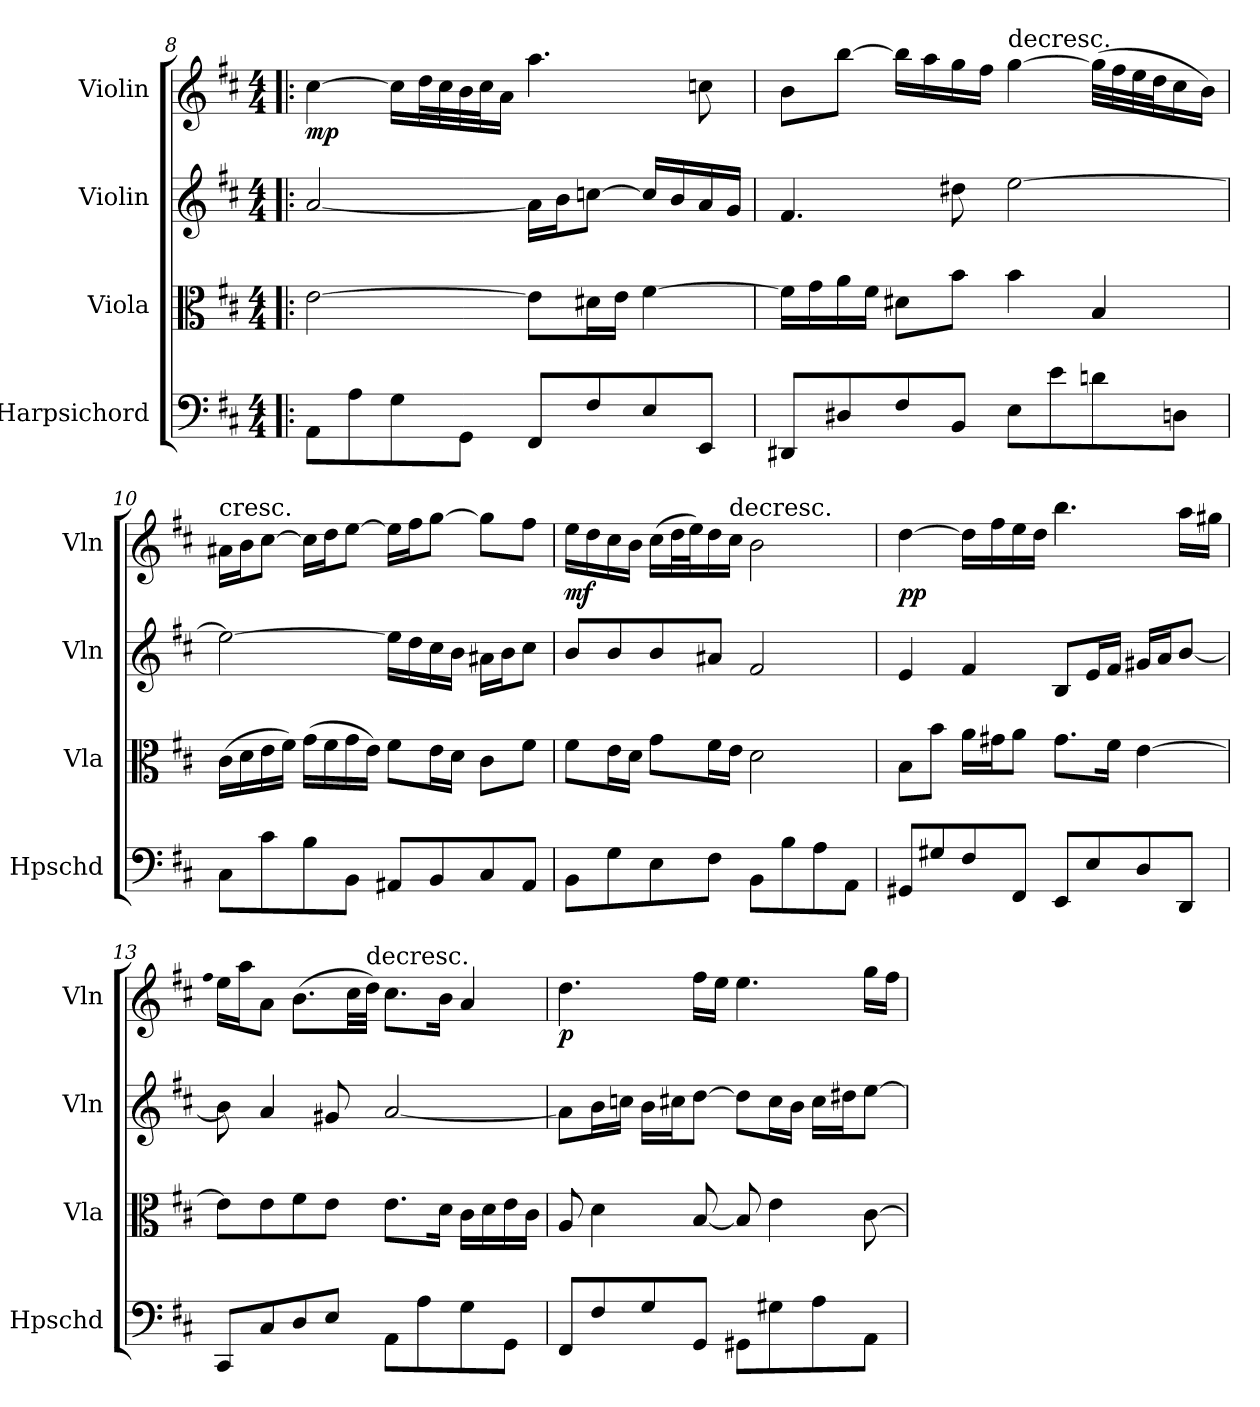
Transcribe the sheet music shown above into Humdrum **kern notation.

**kern	**kern	**kern	**kern	**dynam
*part4	*part3	*part2	*part1	*part1
*staff4	*staff3	*staff2	*staff1	*staff1
*I"Harpsichord	*I"Viola	*I"Violin	*I"Violin	*
*I'Hpschd	*I'Vla	*I'Vln	*I'Vln	*
*clefF4	*clefC3	*clefG2	*clefG2	*
*k[f#c#]	*k[f#c#]	*k[f#c#]	*k[f#c#]	*
*M4/4	*M4/4	*M4/4	*M4/4	*
=8!|:	=8!|:	=8!|:	=8!|:	=8!|:
8AA\L	[2e\	[2a/	[4cc#\	mp
8A\	.	.	.	.
8G\	.	.	16cc#\LL]	.
.	.	.	32dd\L	.
.	.	.	32cc#\	.
8GG\J	.	.	32b\	.
.	.	.	32cc#\J	.
.	.	.	16a\JJ	.
8FF#/L	8e\L]	16a\LL]	4.aa\	.
.	.	16b\J	.	.
8F#/	16d#X\L	[8ccn\J	.	.
.	16e\JJ	.	.	.
8E/	[4f#\	16cc/LL]	.	.
.	.	16b/	.	.
8EE/J	.	16a/	8ccn\	.
.	.	16g/JJ	.	.
=9	=9	=9	=9	=9
8DD#X/L	16f#\LL]	4.f#/	8b\L	.
.	16g\	.	.	.
8D#X/	16a\	.	[8bb\J	.
.	16f#\JJ	.	.	.
8F#/	8d#X\L	.	16bb\LL]	.
.	.	.	16aa\	.
8BB/J	8b\J	8dd#X\	16gg\	.
.	.	.	16ff#\JJ	.
!	!	!	!LO:TX:t=decresc.	!
8E\L	4b\	[2ee\	[4gg\	.
8e\	.	.	.	.
8dn\	4B/	.	(32gg\LLL]	.
.	.	.	32ff#\	.
.	.	.	32ee\	.
.	.	.	32dd\J	.
8Dn\J	.	.	16cc#\	.
.	.	.	16b\JJ)	.
=10	=10	=10	=10	=10
!	!	!	!LO:TX:t=cresc.	!
8C#\L	(16c#\LL	2ee\_	16a#X\LL	.
.	16d\	.	16b\J	.
8c#\	16e\	.	[8cc#\J	.
.	16f#\JJ)	.	.	.
8B\	(16g\LL	.	16cc#\LL]	.
.	16f#\	.	16dd\J	.
8BB\J	16g\	.	[8ee\J	.
.	16e\JJ)	.	.	.
8AA#X/L	8f#\L	16ee\LL]	16ee\LL]	.
.	.	16dd\	16ff#\J	.
8BB/	16e\L	16cc#\	[8gg\J	.
.	16d\JJ	16b\JJ	.	.
8C#/	8c#\L	16a#X\LL	8gg\L]	.
.	.	16b\J	.	.
8AA#/J	8f#\J	8cc#\J	8ff#\J	.
=11	=11	=11	=11	=11
8BB\L	8f#\L	8b/L	16ee\LL	mf
.	.	.	16dd\	.
8G\	16e\L	8b/	16cc#\	.
.	16d\JJ	.	16b\JJ	.
8E\	8g\L	8b/	(16cc#\LL	.
.	.	.	32dd\L	.
.	.	.	32ee\J)	.
8F#\J	16f#\L	8a#X/J	16dd\	.
!	!	!	!LO:TX:t=decresc.	!
.	16e\JJ	.	16cc#\JJ	.
8BB\L	2d\	2f#/	2b\	.
8B\	.	.	.	.
8A\	.	.	.	.
8AA\J	.	.	.	.
=12	=12	=12	=12	=12
8GG#X/L	8B\L	4e/	[4dd\	pp
8G#X/	8b\J	.	.	.
8F#/	16a\LL	4f#/	16dd\LL]	.
.	16g#X\J	.	16ff#\	.
8FF#/J	8a\J	.	16ee\	.
.	.	.	16dd\JJ	.
8EE/L	8.g#\L	8B/L	4.bb\	.
8E/	.	16e/L	.	.
.	16f#\Jk	16f#/JJ	.	.
8D/	[4e\	16g#X/LL	.	.
.	.	16a/J	.	.
8DD/J	.	[8b/J	16aa\LL	.
.	.	.	16gg#X\JJ	.
=13	=13	=13	=13	=13
.	.	.	qff#	.
8CC#/L	8e\L]	8b\]	16ee\LL	.
.	.	.	16aa\J	.
8C#/	8e\	4a/	8a\J	.
8D/	8f#\	.	(8.b\L	.
8E/J	8e\J	8g#X/	.	.
.	.	.	32cc#\LL	.
!	!	!	!LO:TX:t=decresc.	!
.	.	.	32dd\JJJ)	.
8AA\L	8.e\L	[2a/	8.cc#\L	.
8A\	.	.	.	.
.	16d\Jk	.	16b\Jk	.
8G\	16c#\LL	.	4a/	.
.	16d\	.	.	.
8GG\J	16e\	.	.	.
.	16c#\JJ	.	.	.
=14	=14	=14	=14	=14
8FF#/L	8A/	8a\L]	4.dd\	p
8F#/	4d\	16b\L	.	.
.	.	16ccn\JJ	.	.
8G/	.	16b\LL	.	.
.	.	16cc#X\J	.	.
8GG/J	[8B/	[8dd\J	16ff#\LL	.
.	.	.	16ee\JJ	.
8GG#X\L	8B/]	8dd\L]	4.ee\	.
8G#X\	4e\	16cc#\L	.	.
.	.	16b\JJ	.	.
8A\	.	16cc#\LL	.	.
.	.	16dd#X\J	.	.
8AA\J	[8c#\	[8ee\J	16gg\LL	.
.	.	.	16ff#\JJ	.
=	=	=	=	=
*-	*-	*-	*-	*-
